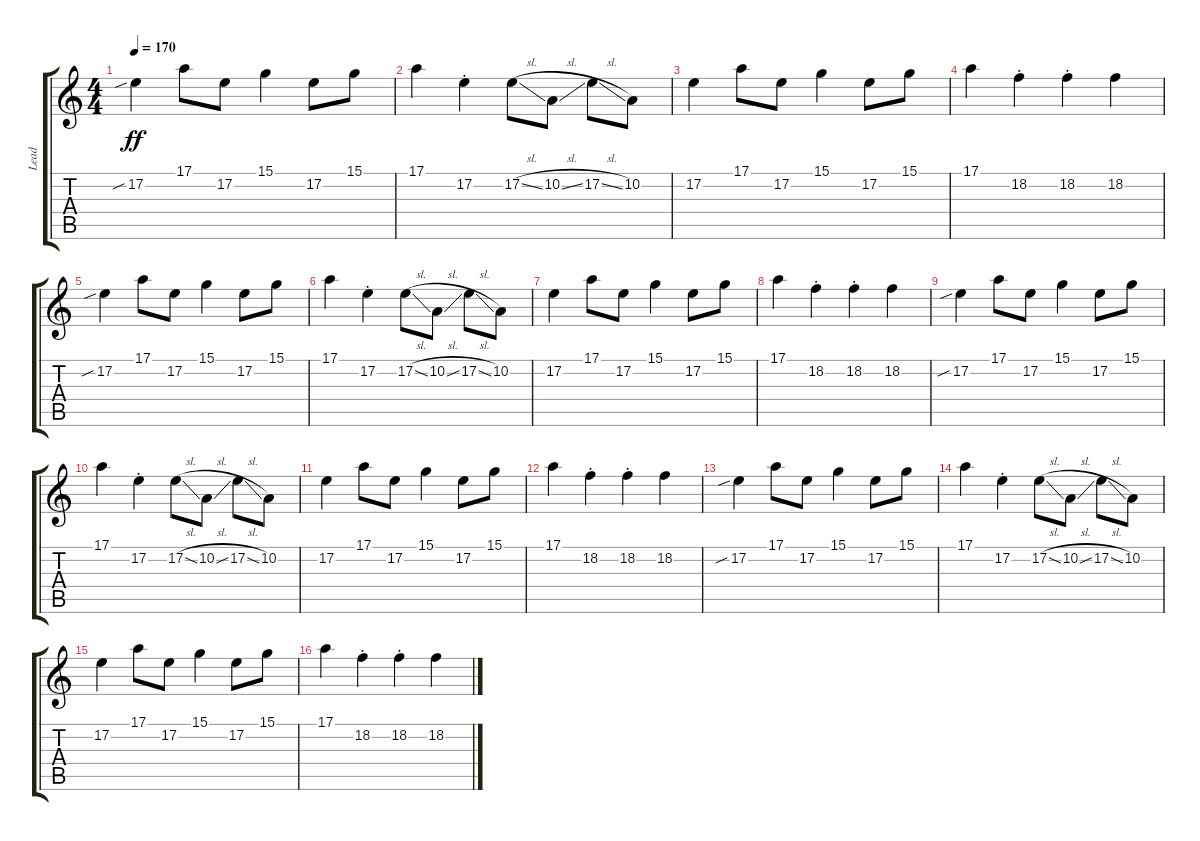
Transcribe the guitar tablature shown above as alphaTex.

\track ("Lead" "Lead") {instrument lead2sawtooth}
\staff {score tabs}
\tuning (E4 B3 G3 D3 A2 E2) {hide}
\ts (4 4)
\tempo 170
\clef g2
\ks c
17.2{sib}.4{dy ff} 17.1.8 17.2.8 15.1.4 17.2.8 15.1.8 |
17.1.4 17.2{st}.4 17.2{sl}.8 10.2{sl}.8 17.2{sl}.8 10.2.8 |
17.2.4 17.1.8 17.2.8 15.1.4 17.2.8 15.1.8 |
17.1.4 18.2{st}.4 18.2{st}.4 18.2.4 |
17.2{sib}.4 17.1.8 17.2.8 15.1.4 17.2.8 15.1.8 |
17.1.4 17.2{st}.4 17.2{sl}.8 10.2{sl}.8 17.2{sl}.8 10.2.8 |
17.2.4 17.1.8 17.2.8 15.1.4 17.2.8 15.1.8 |
17.1.4 18.2{st}.4 18.2{st}.4 18.2.4 |
17.2{sib}.4 17.1.8 17.2.8 15.1.4 17.2.8 15.1.8 |
17.1.4 17.2{st}.4 17.2{sl}.8 10.2{sl}.8 17.2{sl}.8 10.2.8 |
17.2.4 17.1.8 17.2.8 15.1.4 17.2.8 15.1.8 |
17.1.4 18.2{st}.4 18.2{st}.4 18.2.4 |
17.2{sib}.4 17.1.8 17.2.8 15.1.4 17.2.8 15.1.8 |
17.1.4 17.2{st}.4 17.2{sl}.8 10.2{sl}.8 17.2{sl}.8 10.2.8 |
17.2.4 17.1.8 17.2.8 15.1.4 17.2.8 15.1.8 |
17.1.4 18.2{st}.4 18.2{st}.4 18.2.4
